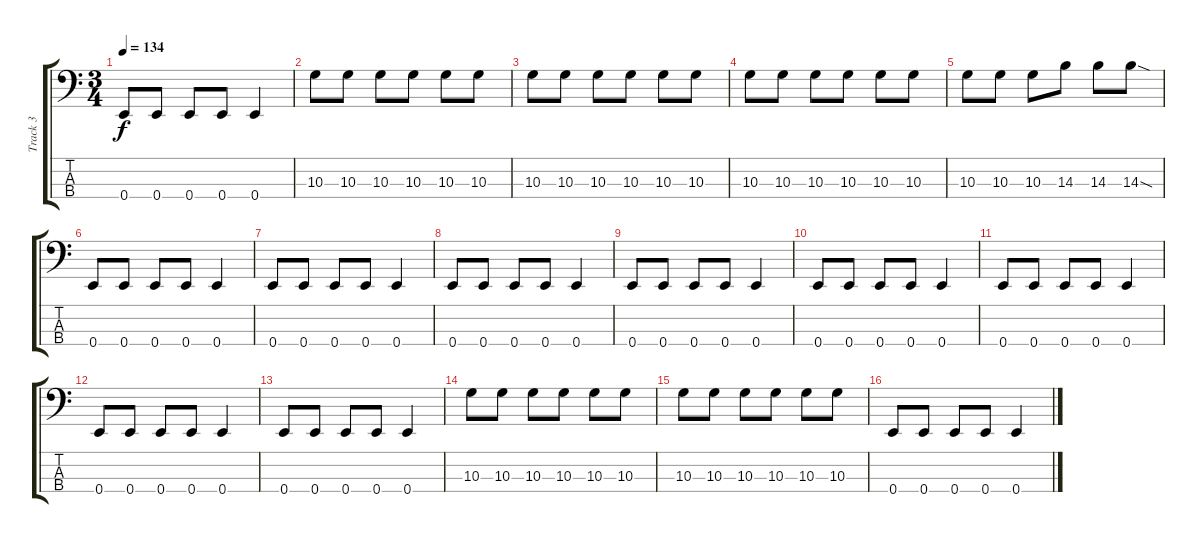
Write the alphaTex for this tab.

\track ("Track 3" "Track 3") {instrument electricbassfinger}
\staff {score tabs}
\tuning (G2 D2 A1 E1) {hide}
\ts (3 4)
\tempo 134
\clef f4
\ks c
0.4.8{dy f} 0.4.8 0.4.8 0.4.8 0.4.4 |
10.3.8 10.3.8 10.3.8 10.3.8 10.3.8 10.3.8 |
10.3.8 10.3.8 10.3.8 10.3.8 10.3.8 10.3.8 |
10.3.8 10.3.8 10.3.8 10.3.8 10.3.8 10.3.8 |
10.3.8 10.3.8 10.3.8 14.3.8 14.3.8 14.3{sod}.8 |
0.4.8 0.4.8 0.4.8 0.4.8 0.4.4 |
0.4.8 0.4.8 0.4.8 0.4.8 0.4.4 |
0.4.8 0.4.8 0.4.8 0.4.8 0.4.4 |
0.4.8 0.4.8 0.4.8 0.4.8 0.4.4 |
0.4.8 0.4.8 0.4.8 0.4.8 0.4.4 |
0.4.8 0.4.8 0.4.8 0.4.8 0.4.4 |
0.4.8 0.4.8 0.4.8 0.4.8 0.4.4 |
0.4.8 0.4.8 0.4.8 0.4.8 0.4.4 |
10.3.8 10.3.8 10.3.8 10.3.8 10.3.8 10.3.8 |
10.3.8 10.3.8 10.3.8 10.3.8 10.3.8 10.3.8 |
0.4.8 0.4.8 0.4.8 0.4.8 0.4.4
